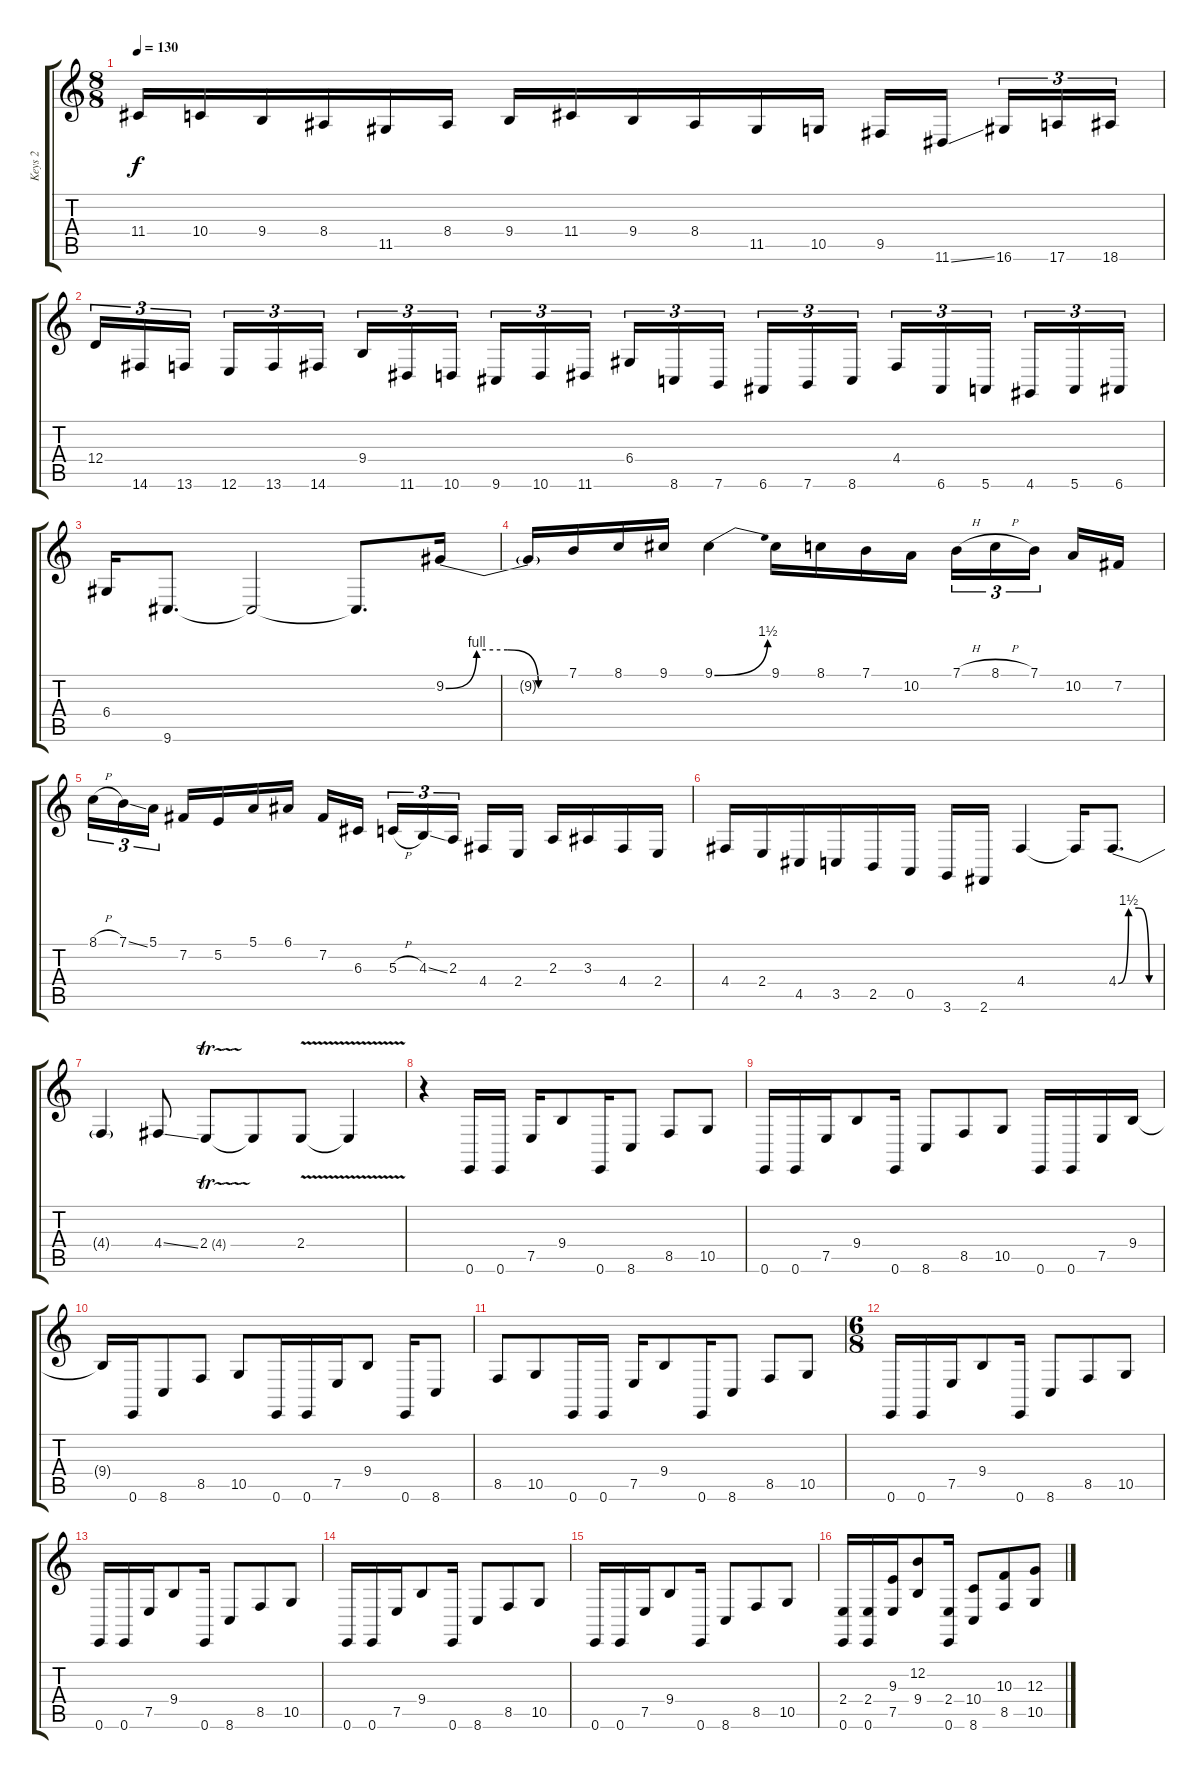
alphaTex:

\track ("Keys 2" "Keys 2") {instrument rockorgan}
\staff {score tabs}
\tuning (E4 B3 G3 D3 A2 E2) {hide}
\ts (8 8)
\tempo 130
\clef g2
\ks c
11.4.16{dy f} 10.4.16 9.4.16 8.4.16 11.5.16 8.4.16 9.4.16 11.4.16 9.4.16 8.4.16 11.5.16 10.5.16 9.5.16 11.6{ss}.16 16.6.16{tu (3 2)} 17.6.16{tu (3 2)} 18.6.16{tu (3 2)} |
12.4.16{tu (3 2)} 14.6.16{tu (3 2)} 13.6.16{tu (3 2)} 12.6.16{tu (3 2)} 13.6.16{tu (3 2)} 14.6.16{tu (3 2)} 9.4.16{tu (3 2)} 11.6.16{tu (3 2)} 10.6.16{tu (3 2)} 9.6.16{tu (3 2)} 10.6.16{tu (3 2)} 11.6.16{tu (3 2)} 6.4.16{tu (3 2)} 8.6.16{tu (3 2)} 7.6.16{tu (3 2)} 6.6.16{tu (3 2)} 7.6.16{tu (3 2)} 8.6.16{tu (3 2)} 4.4.16{tu (3 2)} 6.6.16{tu (3 2)} 5.6.16{tu (3 2)} 4.6.16{tu (3 2)} 5.6.16{tu (3 2)} 6.6.16{tu (3 2)} |
6.4.16 9.6.8{d} 9.6{t}.2 9.6{t}.8{d} 9.2{be (custom 0 0 15 4 30 4 45 0 60 0)}.16 |
9.2{t}.16 7.1.16 8.1.16 9.1.16 9.1{be (bend 0 0 60 6)}.4 9.1.16 8.1.16 7.1.16 10.2.16 7.1{h}.16{tu (3 2)} 8.1{h}.16{tu (3 2)} 7.1.16{tu (3 2)} 10.2.16 7.2.16 |
8.1{h}.16{tu (3 2)} 7.1{ss}.16{tu (3 2)} 5.1.16{tu (3 2)} 7.2.16 5.2.16 5.1.16 6.1.16 7.2.16 6.3.16 5.3{h}.16{tu (3 2)} 4.3{ss}.16{tu (3 2)} 2.3.16{tu (3 2)} 4.4.16 2.4.16 2.3.16 3.3.16 4.4.16 2.4.16 |
4.4.16 2.4.16 4.5.16 3.5.16 2.5.16 0.5.16 3.6.16 2.6.16 4.4.4 4.4{t}.16 4.4{be (custom 0 0 15 6 30 6 45 0 60 0)}.8{d} |
4.4{t}.4 4.4{ss}.8 2.4{tr (4 32)}.8 2.4{t}.8 2.4{v}.8 2.4{t}.4 |
r.4 0.6.16 0.6.16 7.5.16 9.4.8 0.6.16 8.6.8 8.5.8 10.5.8 |
0.6.16 0.6.16 7.5.16 9.4.8 0.6.16 8.6.8 8.5.8 10.5.8 0.6.16 0.6.16 7.5.16 9.4.16 |
9.4{t}.16 0.6.16 8.6.8 8.5.8 10.5.8 0.6.16 0.6.16 7.5.16 9.4.8 0.6.16 8.6.8 |
8.5.8 10.5.8 0.6.16 0.6.16 7.5.16 9.4.8 0.6.16 8.6.8 8.5.8 10.5.8 |
\ts (6 8)
0.6.16 0.6.16 7.5.16 9.4.8 0.6.16 8.6.8 8.5.8 10.5.8 |
0.6.16 0.6.16 7.5.16 9.4.8 0.6.16 8.6.8 8.5.8 10.5.8 |
0.6.16 0.6.16 7.5.16 9.4.8 0.6.16 8.6.8 8.5.8 10.5.8 |
0.6.16 0.6.16 7.5.16 9.4.8 0.6.16 8.6.8 8.5.8 10.5.8 |
(2.4 0.6).16 (2.4 0.6).16 (9.3 7.5).16 (12.2 9.4).8 (2.4 0.6).16 (10.4 8.6).8 (10.3 8.5).8 (12.3 10.5).8
